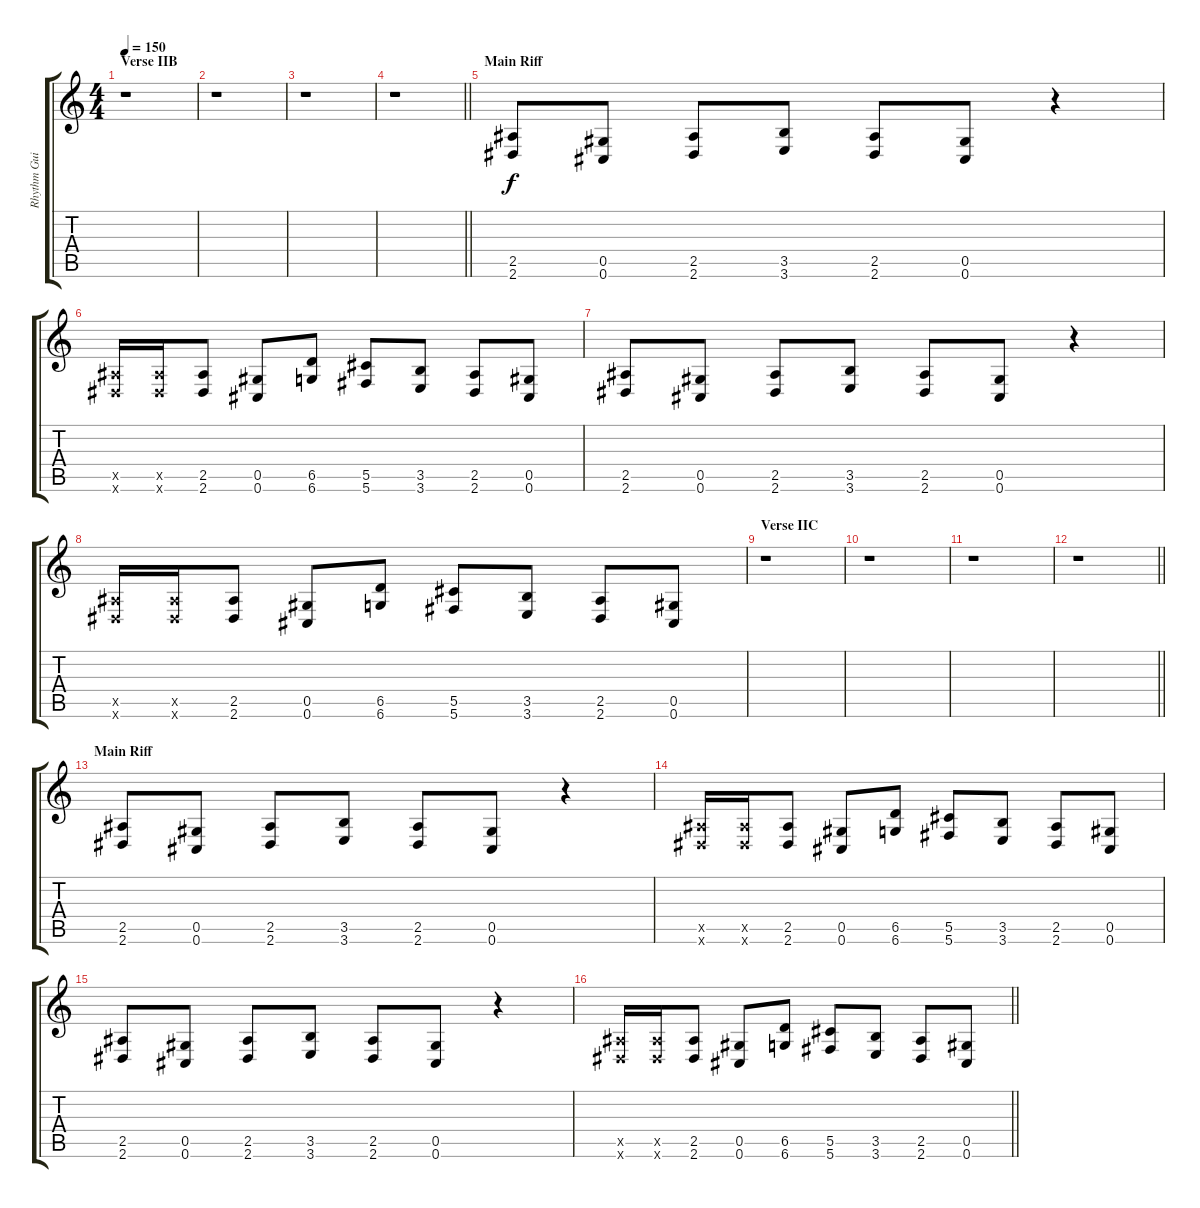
\track ("Rhythm Guitar I" "Rhythm Gui") {instrument distortionguitar}
\staff {score tabs}
\tuning (Eb4 Bb3 Gb3 Db3 Ab2 Db2) {hide}
\ts (4 4)
\section ("" "Verse IIB")
\tempo 150
\clef g2
\ks c
r.1{dy f} |
r.1 |
r.1 |
\barLineRight lightlight
r.1 |
\section ("" "Main Riff")
(2.5 2.6).8 (0.5 0.6).8 (2.5 2.6).8 (3.5 3.6).8 (2.5 2.6).8 (0.5 0.6).8 r.4 |
(2.5{x} 2.6{x}).16 (2.5{x} 2.6{x}).16 (2.5 2.6).8 (0.5 0.6).8 (6.5 6.6).8 (5.5 5.6).8 (3.5 3.6).8 (2.5 2.6).8 (0.5 0.6).8 |
(2.5 2.6).8 (0.5 0.6).8 (2.5 2.6).8 (3.5 3.6).8 (2.5 2.6).8 (0.5 0.6).8 r.4 |
(2.5{x} 2.6{x}).16 (2.5{x} 2.6{x}).16 (2.5 2.6).8 (0.5 0.6).8 (6.5 6.6).8 (5.5 5.6).8 (3.5 3.6).8 (2.5 2.6).8 (0.5 0.6).8 |
\section ("" "Verse IIC")
r.1 |
r.1 |
r.1 |
\barLineRight lightlight
r.1 |
\section ("" "Main Riff")
(2.5 2.6).8 (0.5 0.6).8 (2.5 2.6).8 (3.5 3.6).8 (2.5 2.6).8 (0.5 0.6).8 r.4 |
(2.5{x} 2.6{x}).16 (2.5{x} 2.6{x}).16 (2.5 2.6).8 (0.5 0.6).8 (6.5 6.6).8 (5.5 5.6).8 (3.5 3.6).8 (2.5 2.6).8 (0.5 0.6).8 |
(2.5 2.6).8 (0.5 0.6).8 (2.5 2.6).8 (3.5 3.6).8 (2.5 2.6).8 (0.5 0.6).8 r.4 |
\barLineRight lightlight
(2.5{x} 2.6{x}).16 (2.5{x} 2.6{x}).16 (2.5 2.6).8 (0.5 0.6).8 (6.5 6.6).8 (5.5 5.6).8 (3.5 3.6).8 (2.5 2.6).8 (0.5 0.6).8
